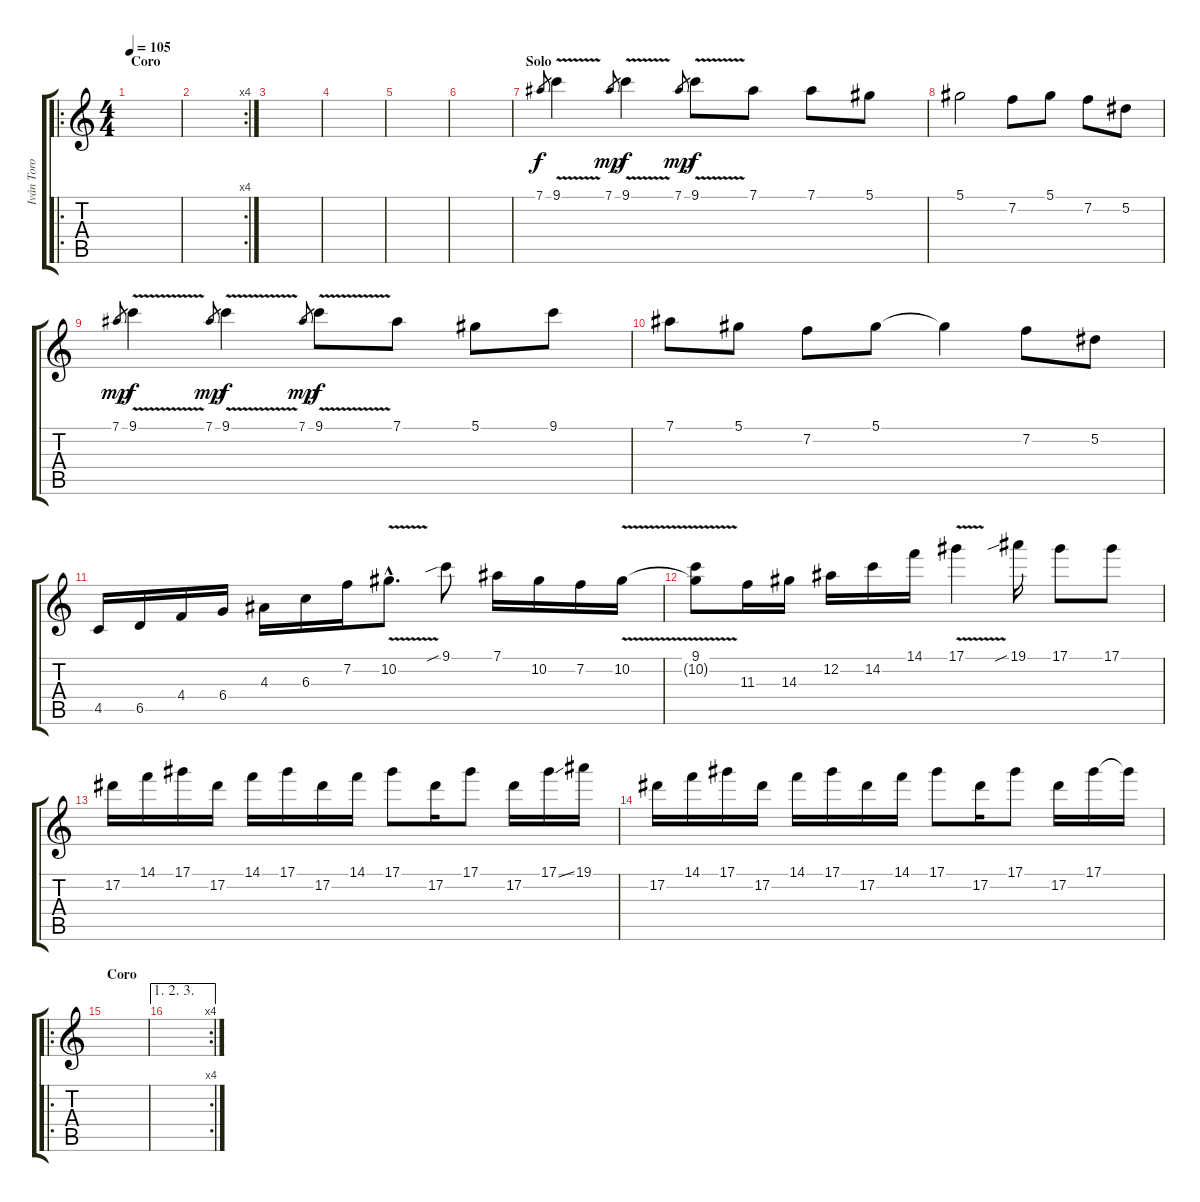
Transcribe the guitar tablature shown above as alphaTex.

\track ("Iván Toro (solo)" "Iván Toro ") {instrument distortionguitar}
\staff {score tabs}
\tuning (Eb4 Bb3 Gb3 Db3 Ab2 Eb2) {hide}
\ro
\ts (4 4)
\section ("" "Coro")
\tempo 105
\clef g2
\ks c
|
\rc 4
|
|
|
|
|
\section ("" "Solo")
7.1.8{gr} 9.1{v}.4{dy f} 7.1.8{gr dy mp} 9.1{v}.4{dy f} 7.1.8{gr dy mp} 9.1{v}.8{dy f} 7.1.8 7.1.8 5.1.8 |
5.1.2 7.2.8 5.1.8 7.2.8 5.2.8 |
7.1.8{gr dy mp} 9.1{v}.4{dy f} 7.1.8{gr dy mp} 9.1{v}.4{dy f} 7.1.8{gr dy mp} 9.1{v}.8{dy f} 7.1.8 5.1.8 9.1.8 |
7.1.8 5.1.8 7.2.8 5.1.8 5.1{t}.4 7.2.8 5.2.8 |
4.5.16 6.5.16 4.4.16 6.4.16 4.3.16 6.3.16 7.2.16 10.2{v hac}.8{d} 9.1{sib}.8 7.1.16 10.2.16 7.2.16 10.2{v}.16 |
(9.1 10.2{t}).8 11.3.16 14.3.16 12.2.16 14.2.16 14.1.16 17.1{v}.4 19.1{sib}.16 17.1.8 17.1.8 |
17.2.16 14.1.16 17.1.16 17.2.16 14.1.16 17.1.16 17.2.16 14.1.16 17.1.8 17.2.16 17.1.8 17.2.16 17.1{ss}.16 19.1.16 |
17.2.16 14.1.16 17.1.16 17.2.16 14.1.16 17.1.16 17.2.16 14.1.16 17.1.8 17.2.16 17.1.8 17.2.16 17.1.16 17.1{t}.16 |
\ro
\section ("" "Coro")
|
\ae (1 2 3)
\rc 4
